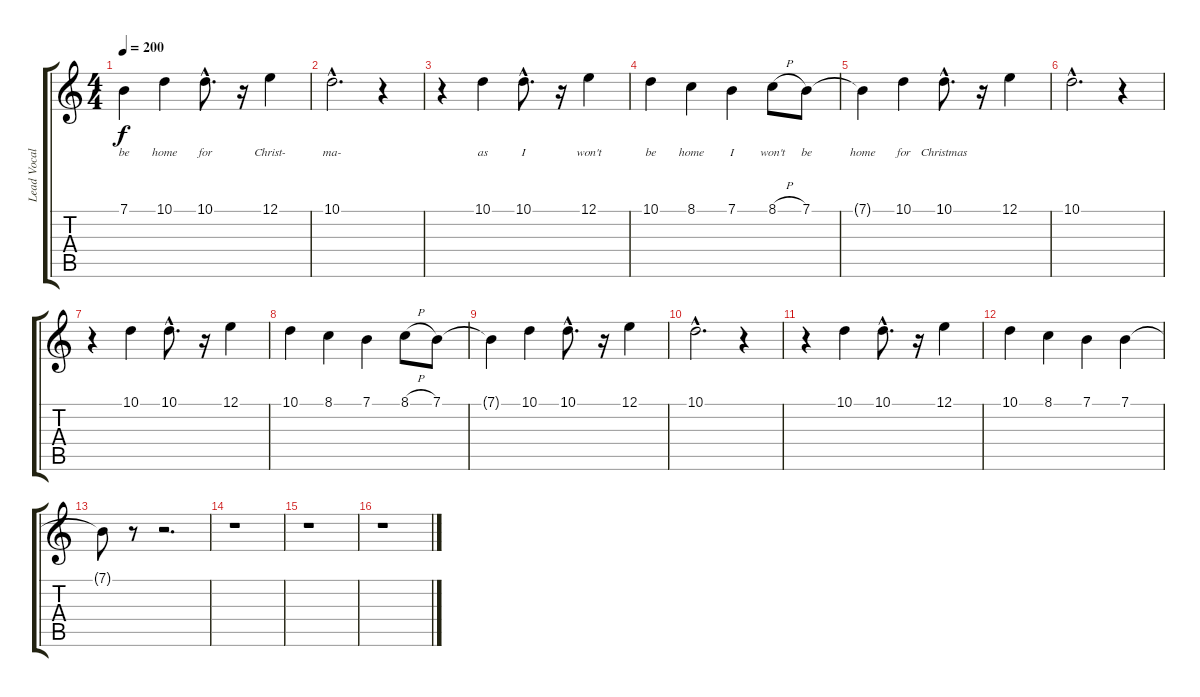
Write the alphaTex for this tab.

\track ("Lead Vocals" "Lead Vocal") {instrument altosax}
\staff {score tabs}
\tuning (E4 B3 G3 D3 A2 E2) {hide}
\ts (4 4)
\tempo 200
\clef g2
\ks c
7.1{t}.4{lyrics (0 "be") lyrics (1 "") lyrics (2 "") lyrics (3 "") lyrics (4 "") dy f} 10.1.4{lyrics (0 "home") lyrics (1 "") lyrics (2 "") lyrics (3 "") lyrics (4 "")} 10.1{hac}.8{d lyrics (0 "for") lyrics (1 "") lyrics (2 "") lyrics (3 "") lyrics (4 "")} r.16 12.1.4{lyrics (0 "Christ-") lyrics (1 "") lyrics (2 "") lyrics (3 "") lyrics (4 "")} |
10.1{hac}.2{d lyrics (0 "ma-") lyrics (1 "") lyrics (2 "") lyrics (3 "") lyrics (4 "")} r.4 |
r.4 10.1.4{lyrics (0 "as") lyrics (1 "") lyrics (2 "") lyrics (3 "") lyrics (4 "")} 10.1{hac}.8{d lyrics (0 "I") lyrics (1 "") lyrics (2 "") lyrics (3 "") lyrics (4 "")} r.16 12.1.4{lyrics (0 "won't") lyrics (1 "") lyrics (2 "") lyrics (3 "") lyrics (4 "")} |
10.1.4{lyrics (0 "be") lyrics (1 "") lyrics (2 "") lyrics (3 "") lyrics (4 "")} 8.1.4{lyrics (0 "home") lyrics (1 "") lyrics (2 "") lyrics (3 "") lyrics (4 "")} 7.1.4{lyrics (0 "I") lyrics (1 "") lyrics (2 "") lyrics (3 "") lyrics (4 "")} 8.1{h}.8{lyrics (0 "won't") lyrics (1 "") lyrics (2 "") lyrics (3 "") lyrics (4 "")} 7.1.8{lyrics (0 "be") lyrics (1 "") lyrics (2 "") lyrics (3 "") lyrics (4 "")} |
7.1{t}.4{lyrics (0 "home") lyrics (1 "") lyrics (2 "") lyrics (3 "") lyrics (4 "")} 10.1.4{lyrics (0 "for") lyrics (1 "") lyrics (2 "") lyrics (3 "") lyrics (4 "")} 10.1{hac}.8{d lyrics (0 "Christmas") lyrics (1 "") lyrics (2 "") lyrics (3 "") lyrics (4 "")} r.16 12.1.4{lyrics (0 "") lyrics (1 "") lyrics (2 "") lyrics (3 "") lyrics (4 "")} |
10.1{hac}.2{d} r.4 |
r.4 10.1.4 10.1{hac}.8{d} r.16 12.1.4 |
10.1.4 8.1.4 7.1.4 8.1{h}.8 7.1.8 |
7.1{t}.4 10.1.4 10.1{hac}.8{d} r.16 12.1.4 |
10.1{hac}.2{d} r.4 |
r.4 10.1.4 10.1{hac}.8{d} r.16 12.1.4 |
10.1.4 8.1.4 7.1.4 7.1.4 |
7.1{t}.8 r.8 r.2{d} |
r.1 |
r.1 |
r.1
